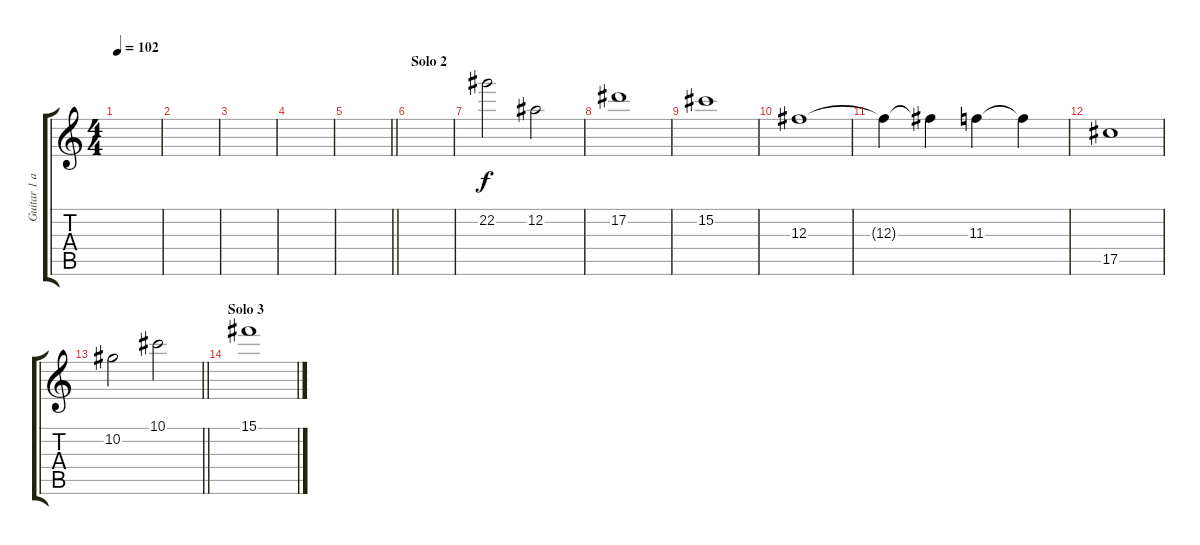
\track ("Guitar 1 add" "Guitar 1 a") {instrument distortionguitar}
\staff {score tabs}
\tuning (Eb4 Bb3 Gb3 Db3 Ab2 Eb2) {hide}
\ts (4 4)
\tempo 102
\clef g2
\ks c
|
|
|
|
\barLineRight lightlight
|
\section ("" "Solo 2")
|
22.2.2 12.2.2 |
17.2.1 |
15.2.1 |
12.3.1 |
12.3{t}.4 12.3{t}.4 11.3.4 11.3{t}.4 |
17.5.1 |
\barLineRight lightlight
10.2.2 10.1.2 |
\section ("" "Solo 3")
15.1.1
